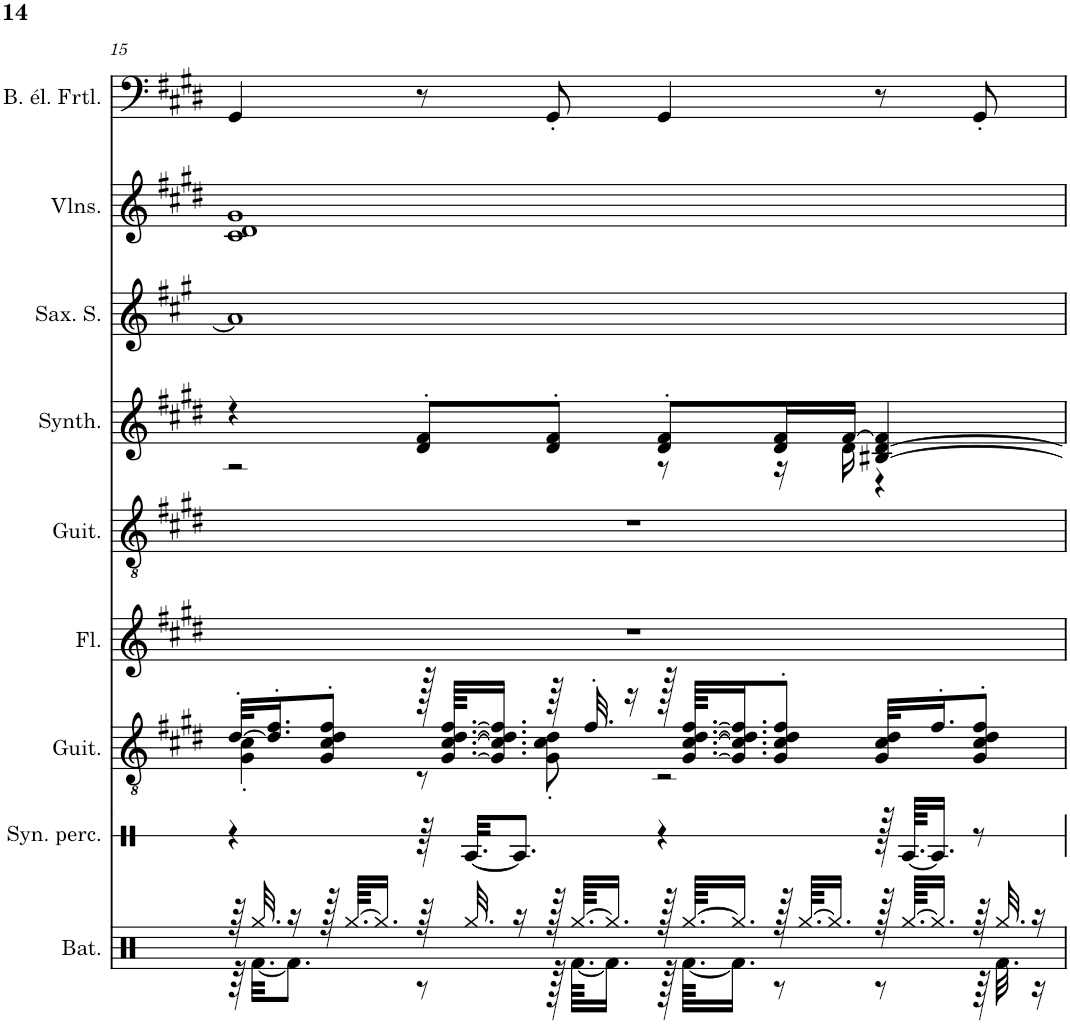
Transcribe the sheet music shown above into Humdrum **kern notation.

**kern	**kern	**kern	**kern	**kern	**kern	**kern	**kern	**kern
*part9	*part8	*part7	*part6	*part5	*part4	*part3	*part2	*part1
*staff9	*staff8	*staff7	*staff6	*staff5	*staff4	*staff3	*staff2	*staff1
*I"Batterie, Drums	*I"Synthétiseur de percussions, Drums	*I"Guitare acoustique, Acoustic Guitar (steel)	*I"Flûte, Flute	*I"Guitare acoustique, Acoustic Guitar (steel)	*I"Synthétiseur d'instruments à cordes, Synth Strings 1	*I"Saxophone Soprano	*I"Violons, String Ensemble 1	*I"Basse électrique fretless, Fretless Bass
*I'Bat.	*I'Syn. perc.	*I'Guit.	*I'Fl.	*I'Guit.	*I'Synth.	*I'Sax. S.	*I'Vlns.	*I'B. él. Frtl.
!!LO:PB:g=z
*clefX	*clefX	*clefGv2	*clefG2	*clefGv2	*clefG2	*clefG2	*clefG2	*clefF4
*	*	*	*	*	*	*Trd1c2	*	*Trd7c12
*k[]	*k[]	*k[f#c#g#d#]	*k[f#c#g#d#]	*k[f#c#g#d#]	*k[f#c#g#d#]	*k[f#c#g#]	*k[f#c#g#d#]	*k[f#c#g#d#]
*M4/4	*M4/4	*M4/4	*M4/4	*M4/4	*M4/4	*M4/4	*M4/4	*M4/4
=15	=15	=15	=15	=15	=15	=15	=15	=15
*^	*	*^	*	*	*^	*	*	*
64r	64r	4r	[32d#'/KLL	4G#\' 4c#\'	1r	1r	4r	2r	1a#]	1c# 1d# 1g#	4GG#/
32.Rgg/	[32.Rf\KKL	.	.	.	.	.	.	.	.	.	.
.	.	.	16.d#/]' 16.f#/'J	.	.	.	.	.	.	.	.
16r	8.Rf\J]	.	.	.	.	.	.	.	.	.	.
128r	.	.	8G#/' 8c#/' 8d#/' 8f#/'J	.	.	.	.	.	.	.	.
[64.Rgg/KKLL	.	.	.	.	.	.	.	.	.	.	.
16.Rgg/JJ]	.	.	.	.	.	.	.	.	.	.	.
64r	8r	64r	128r	8r	.	.	8d#/' 8f#/'L	.	.	.	8r
.	.	.	[64.G#/ [64.c#/ [64.d#/ [64.f#/KKLL	.	.	.	.	.	.	.	.
32.Rgg/	.	[32.RA/KKL	.	.	.	.	.	.	.	.	.
.	.	.	16.G#/] 16.c#/] 16.d#/] 16.f#/]JJ	.	.	.	.	.	.	.	.
16r	.	8.RA/J]	.	.	.	.	.	.	.	.	.
128r	128r	.	64r	8G#\' 8c#\' 8d#\'	.	.	8d#/' 8f#/'J	.	.	.	8GG#'/
[64.Rgg/KKLL	[64.Rf\KKLL	.	.	.	.	.	.	.	.	.	.
.	.	.	32.f#'/	.	.	.	.	.	.	.	.
16.Rgg/JJ]	16.Rf\JJ]	.	.	.	.	.	.	.	.	.	.
.	.	.	16r	.	.	.	.	.	.	.	.
128r	128r	4r	128r	2r	.	.	8d#/' 8f#/'L	8r	.	.	4GG#/
[64.Rgg/KKLL	[64.Rf\KKLL	.	[64.G#/ [64.c#/ [64.d#/ [64.f#/KKLL	.	.	.	.	.	.	.	.
16.Rgg/JJ]	16.Rf\JJ]	.	16.G#/] 16.c#/] 16.d#/] 16.f#/]J	.	.	.	.	.	.	.	.
128r	8r	.	8G#/' 8c#/' 8d#/' 8f#/'J	.	.	.	16d#/ 16f#/L	16r	.	.	.
[64.Rgg/KKLL	.	.	.	.	.	.	.	.	.	.	.
16.Rgg/JJ]	.	.	.	.	.	.	.	.	.	.	.
.	.	.	.	.	.	.	[16f#/JJ	16d#\	.	.	.
128r	8r	128r	32G#/ 32c#/ 32d#/KLL	.	.	.	[4B#X/ [4d#/ 4f#/]	4r	.	.	8r
[64.Rgg/KKLL	.	[64.RA/KKLL	.	.	.	.	.	.	.	.	.
16.Rgg/JJ]	.	16.RA/JJ]	16.f#'/J	.	.	.	.	.	.	.	.
64r	64r	8r	8G#/' 8c#/' 8d#/' 8f#/'J	.	.	.	.	.	.	.	8GG#'/
32.Rgg/	32.Rf\	.	.	.	.	.	.	.	.	.	.
16r	16r	.	.	.	.	.	.	.	.	.	.
*v	*v	*	*v	*v	*	*	*v	*v	*	*	*
=	=	=	=	=	=	=	=	=
*-	*-	*-	*-	*-	*-	*-	*-	*-
